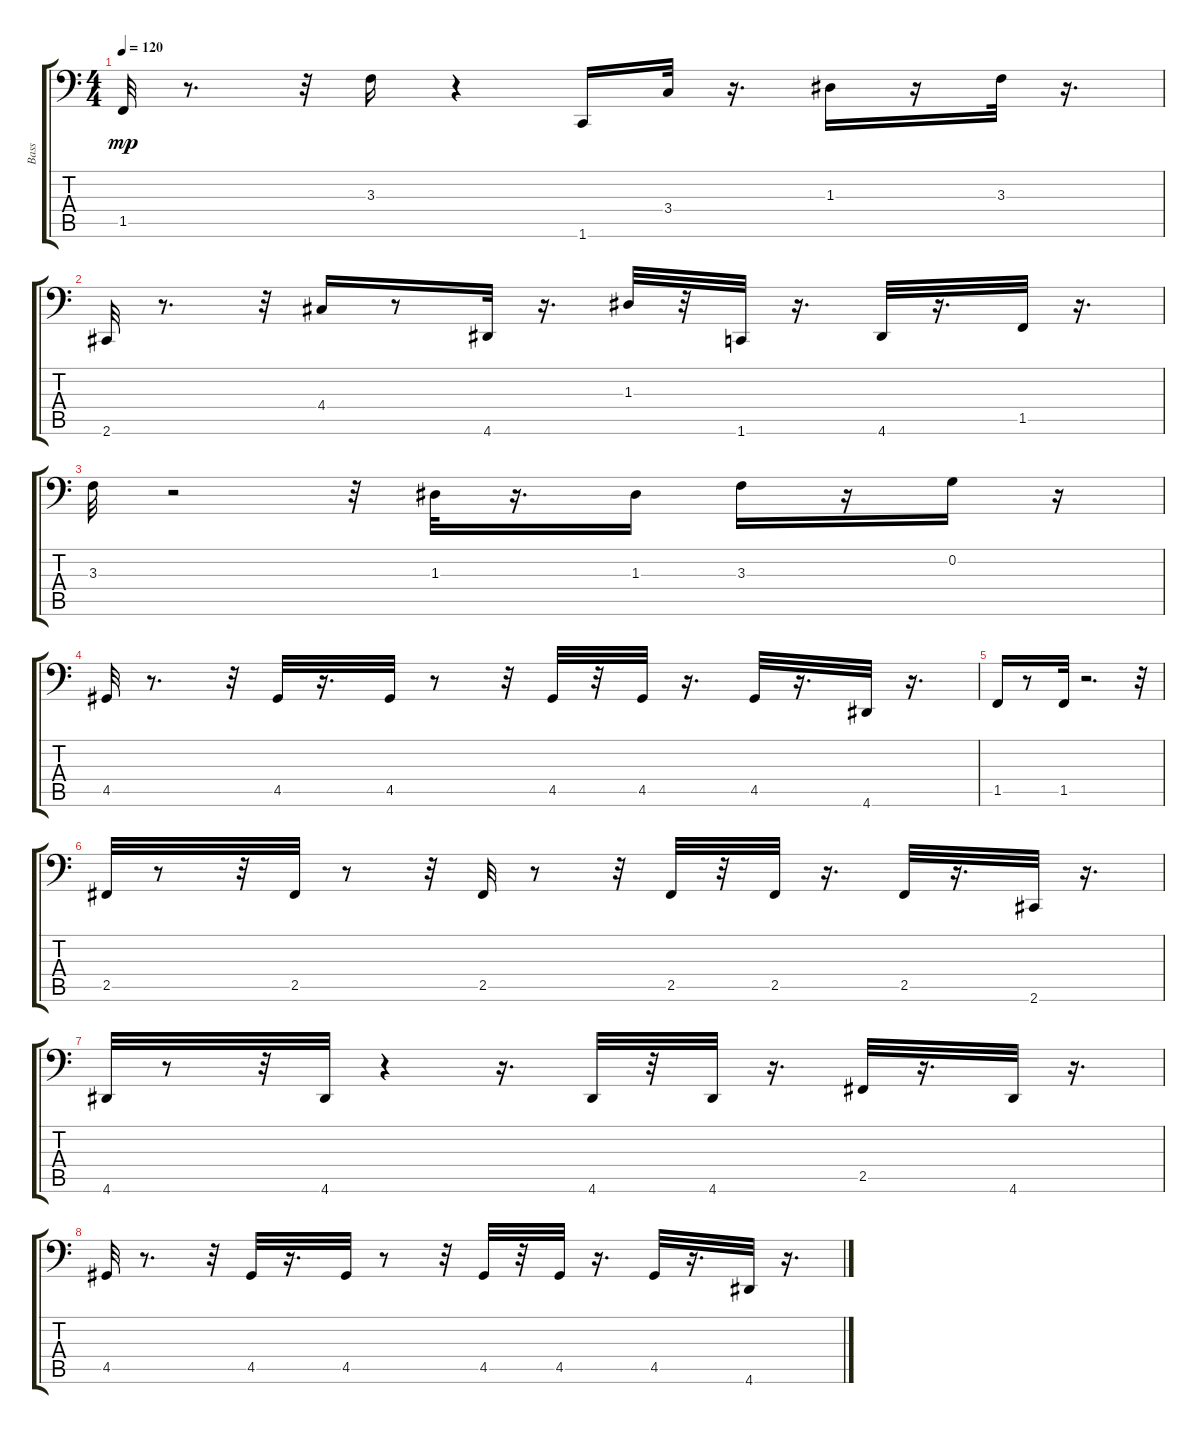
\track ("Bass" "Bass") {instrument synthbass1}
\staff {score tabs}
\tuning (C3 G2 D2 A1 E1 B0) {hide}
\ts (4 4)
\tempo 120
\clef f4
\ks c
1.5.32{dy mp} r.8{d} r.32 3.3.16 r.4 1.6.16 3.4.32 r.16{d} 1.3.16 r.16 3.3.32 r.16{d} |
2.6.32 r.8{d} r.32 4.4.16 r.8 4.6.32 r.16{d} 1.3.32 r.32 1.6.32 r.16{d} 4.6.32 r.16{d} 1.5.32 r.16{d} |
3.3.32 r.2 r.32 1.3.32 r.16{d} 1.3.16 3.3.16 r.16 0.2.16 r.16 |
4.5.32 r.8{d} r.32 4.5.32 r.16{d} 4.5.32 r.8 r.32 4.5.32 r.32 4.5.32 r.16{d} 4.5.32 r.16{d} 4.6.32 r.16{d} |
1.5.16 r.8 1.5.32 r.2{d} r.32 |
2.5.32 r.8 r.32 2.5.32 r.8 r.32 2.5.32 r.8 r.32 2.5.32 r.32 2.5.32 r.16{d} 2.5.32 r.16{d} 2.6.32 r.16{d} |
4.6.32 r.8 r.32 4.6.32 r.4 r.16{d} 4.6.32 r.32 4.6.32 r.16{d} 2.5.32 r.16{d} 4.6.32 r.16{d} |
4.5.32 r.8{d} r.32 4.5.32 r.16{d} 4.5.32 r.8 r.32 4.5.32 r.32 4.5.32 r.16{d} 4.5.32 r.16{d} 4.6.32 r.16{d}
